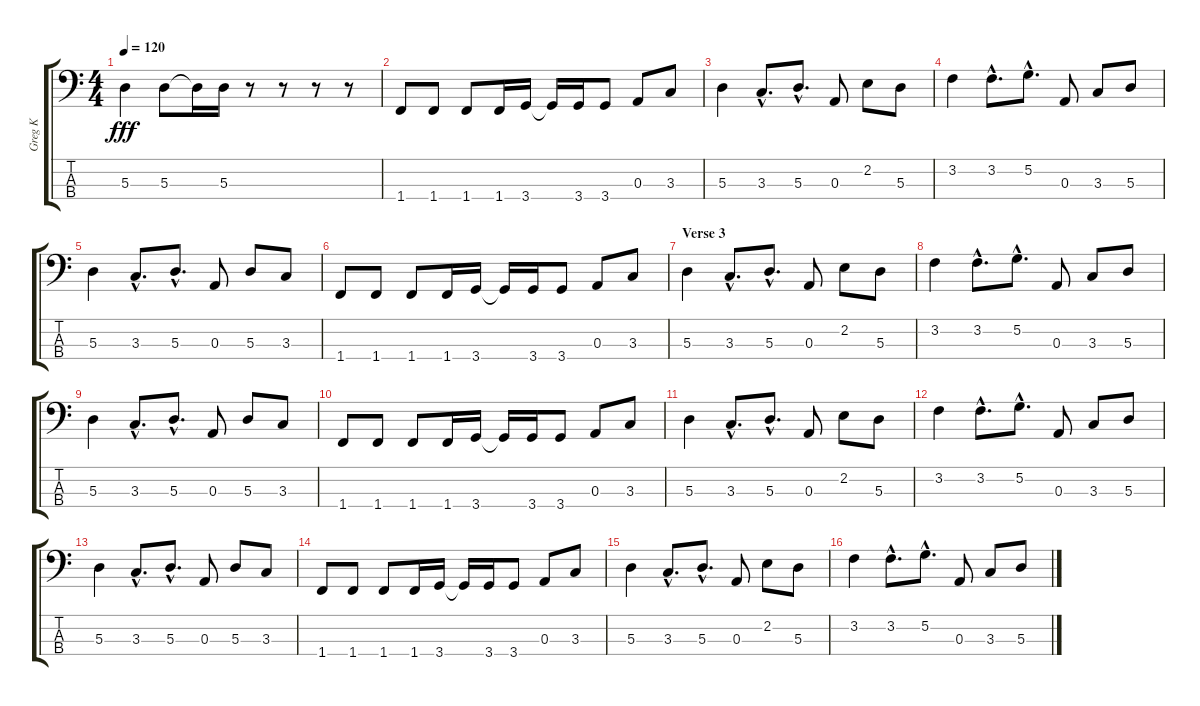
\track ("Greg K" "Greg K") {instrument electricbasspick}
\staff {score tabs}
\tuning (G2 D2 A1 E1) {hide}
\ts (4 4)
\tempo 120
\clef f4
\ks c
5.3.4{dy fff} 5.3.8 5.3{t}.16 5.3.16 r.8 r.8 r.8 r.8 |
1.4.8 1.4.8 1.4.8 1.4.16 3.4.16 3.4{t}.16 3.4.16 3.4.8 0.3.8 3.3.8 |
5.3.4 3.3{hac}.8{d} 5.3{hac}.8{d} 0.3.8 2.2.8 5.3.8 |
3.2.4 3.2{hac}.8{d} 5.2{hac}.8{d} 0.3.8 3.3.8 5.3.8 |
5.3.4 3.3{hac}.8{d} 5.3{hac}.8{d} 0.3.8 5.3.8 3.3.8 |
1.4.8 1.4.8 1.4.8 1.4.16 3.4.16 3.4{t}.16 3.4.16 3.4.8 0.3.8 3.3.8 |
\section ("" "Verse 3")
5.3.4 3.3{hac}.8{d} 5.3{hac}.8{d} 0.3.8 2.2.8 5.3.8 |
3.2.4 3.2{hac}.8{d} 5.2{hac}.8{d} 0.3.8 3.3.8 5.3.8 |
5.3.4 3.3{hac}.8{d} 5.3{hac}.8{d} 0.3.8 5.3.8 3.3.8 |
1.4.8 1.4.8 1.4.8 1.4.16 3.4.16 3.4{t}.16 3.4.16 3.4.8 0.3.8 3.3.8 |
5.3.4 3.3{hac}.8{d} 5.3{hac}.8{d} 0.3.8 2.2.8 5.3.8 |
3.2.4 3.2{hac}.8{d} 5.2{hac}.8{d} 0.3.8 3.3.8 5.3.8 |
5.3.4 3.3{hac}.8{d} 5.3{hac}.8{d} 0.3.8 5.3.8 3.3.8 |
1.4.8 1.4.8 1.4.8 1.4.16 3.4.16 3.4{t}.16 3.4.16 3.4.8 0.3.8 3.3.8 |
5.3.4 3.3{hac}.8{d} 5.3{hac}.8{d} 0.3.8 2.2.8 5.3.8 |
3.2.4 3.2{hac}.8{d} 5.2{hac}.8{d} 0.3.8 3.3.8 5.3.8
